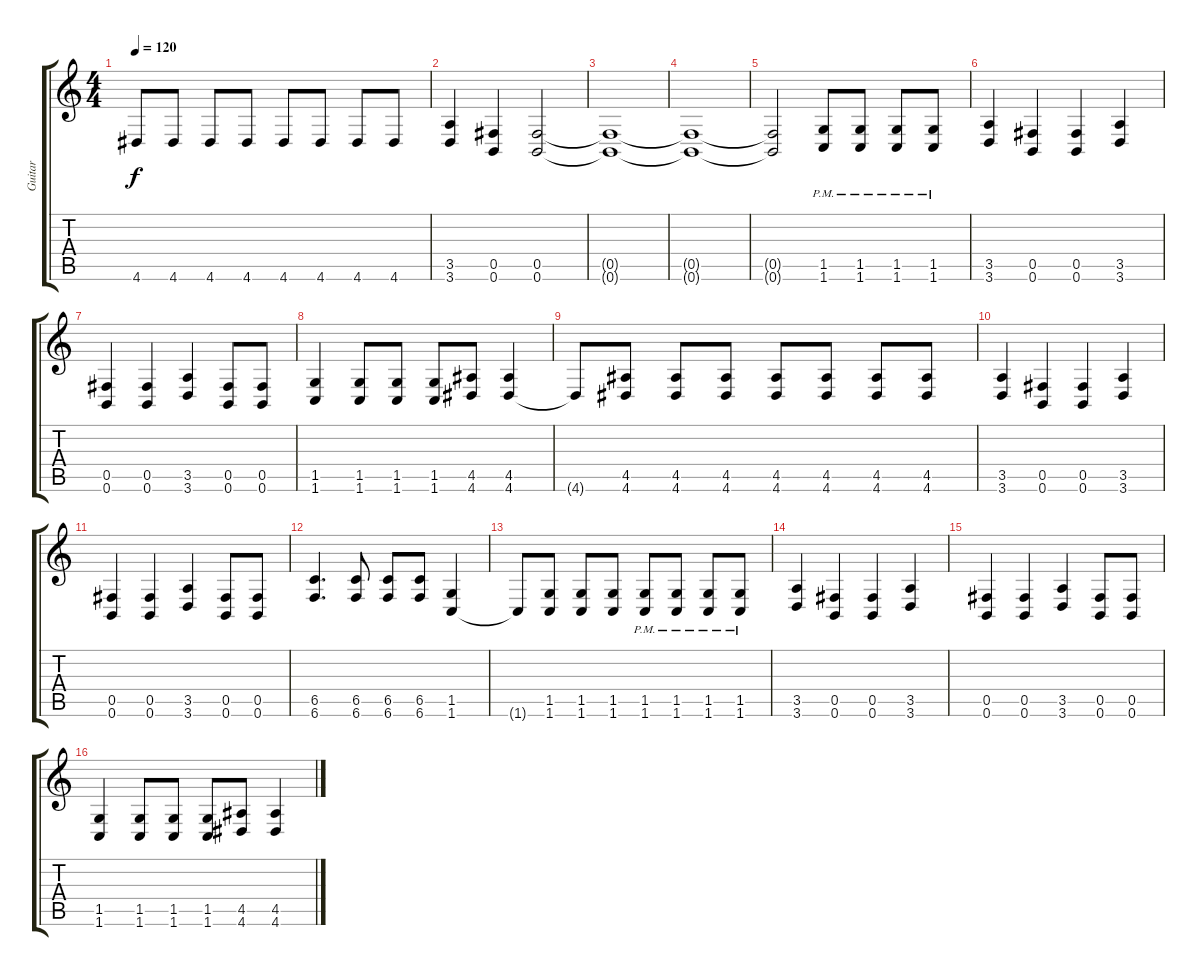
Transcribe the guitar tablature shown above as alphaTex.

\track ("Guitar" "Guitar") {instrument overdrivenguitar}
\staff {score tabs}
\tuning (Db4 Ab3 E3 B2 Gb2 B1) {hide}
\ts (4 4)
\tempo 120
\clef g2
\ks c
4.6{t}.8{dy f} 4.6.8 4.6.8 4.6.8 4.6.8 4.6.8 4.6.8 4.6.8 |
(3.5 3.6).4 (0.5 0.6).4 (0.5 0.6).2 |
(0.5{t} 0.6{t}).1 |
(0.5{t} 0.6{t}).1 |
(0.5{t} 0.6{t}).2 (1.5{pm} 1.6{pm}).8 (1.5{pm} 1.6{pm}).8 (1.5{pm} 1.6{pm}).8 (1.5{pm} 1.6{pm}).8 |
(3.5 3.6).4 (0.5 0.6).4 (0.5 0.6).4 (3.5 3.6).4 |
(0.5 0.6).4 (0.5 0.6).4 (3.5 3.6).4 (0.5 0.6).8 (0.5 0.6).8 |
(1.5 1.6).4 (1.5 1.6).8 (1.5 1.6).8 (1.5 1.6).8 (4.5 4.6).8 (4.5 4.6).4 |
4.6{t}.8 (4.5 4.6).8 (4.5 4.6).8 (4.5 4.6).8 (4.5 4.6).8 (4.5 4.6).8 (4.5 4.6).8 (4.5 4.6).8 |
(3.5 3.6).4 (0.5 0.6).4 (0.5 0.6).4 (3.5 3.6).4 |
(0.5 0.6).4 (0.5 0.6).4 (3.5 3.6).4 (0.5 0.6).8 (0.5 0.6).8 |
(6.5 6.6).4{d} (6.5 6.6).8 (6.5 6.6).8 (6.5 6.6).8 (1.5 1.6).4 |
1.6{t}.8 (1.5 1.6).8 (1.5 1.6).8 (1.5 1.6).8 (1.5{pm} 1.6{pm}).8 (1.5{pm} 1.6{pm}).8 (1.5{pm} 1.6{pm}).8 (1.5{pm} 1.6{pm}).8 |
(3.5 3.6).4 (0.5 0.6).4 (0.5 0.6).4 (3.5 3.6).4 |
(0.5 0.6).4 (0.5 0.6).4 (3.5 3.6).4 (0.5 0.6).8 (0.5 0.6).8 |
(1.5 1.6).4 (1.5 1.6).8 (1.5 1.6).8 (1.5 1.6).8 (4.5 4.6).8 (4.5 4.6).4
